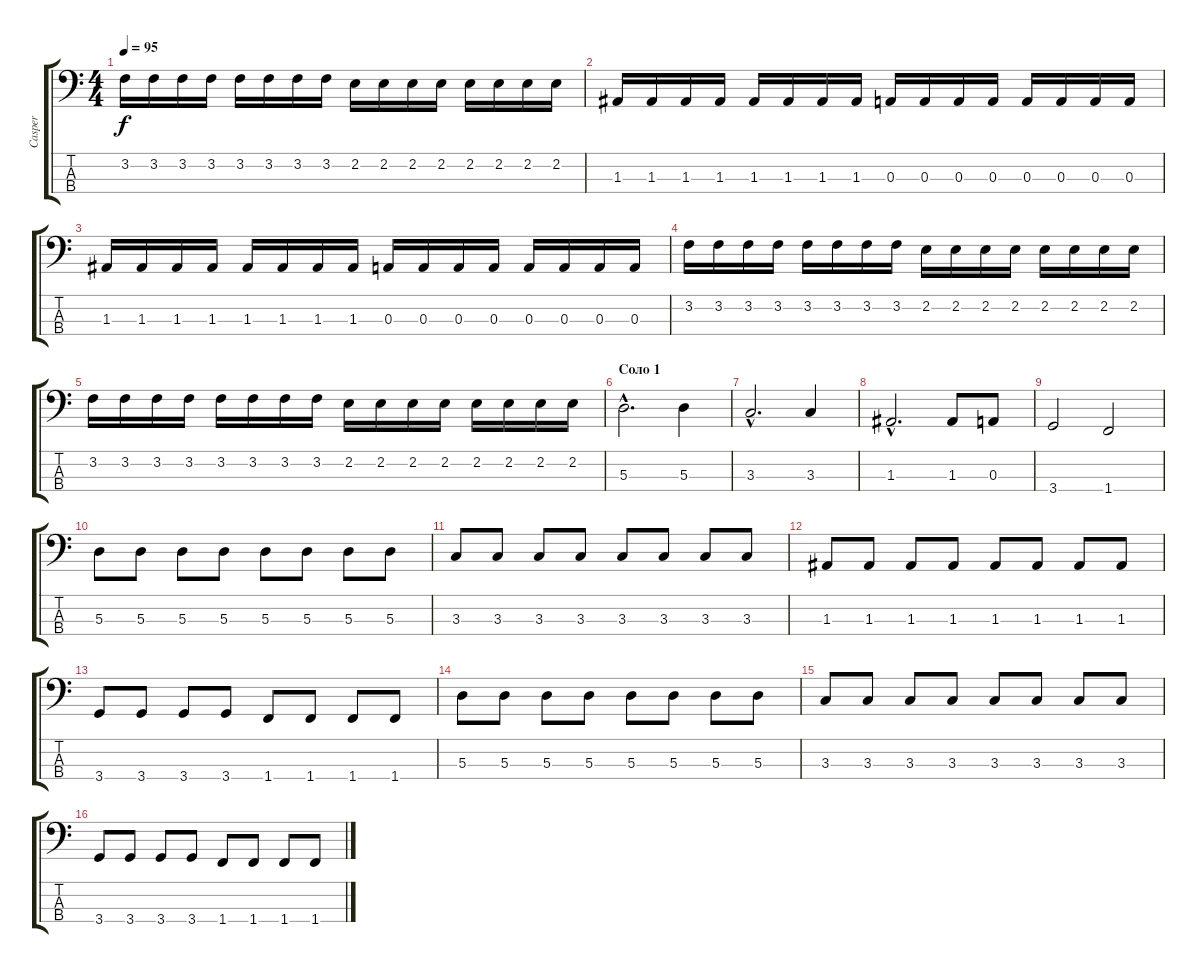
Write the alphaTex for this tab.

\track ("Casper" "Casper") {instrument electricbasspick}
\staff {score tabs}
\tuning (G2 D2 A1 E1) {hide}
\ts (4 4)
\tempo 95
\clef f4
\ks c
3.2.16{dy f} 3.2.16 3.2.16 3.2.16 3.2.16 3.2.16 3.2.16 3.2.16 2.2.16 2.2.16 2.2.16 2.2.16 2.2.16 2.2.16 2.2.16 2.2.16 |
1.3.16 1.3.16 1.3.16 1.3.16 1.3.16 1.3.16 1.3.16 1.3.16 0.3.16 0.3.16 0.3.16 0.3.16 0.3.16 0.3.16 0.3.16 0.3.16 |
1.3.16 1.3.16 1.3.16 1.3.16 1.3.16 1.3.16 1.3.16 1.3.16 0.3.16 0.3.16 0.3.16 0.3.16 0.3.16 0.3.16 0.3.16 0.3.16 |
3.2.16 3.2.16 3.2.16 3.2.16 3.2.16 3.2.16 3.2.16 3.2.16 2.2.16 2.2.16 2.2.16 2.2.16 2.2.16 2.2.16 2.2.16 2.2.16 |
3.2.16 3.2.16 3.2.16 3.2.16 3.2.16 3.2.16 3.2.16 3.2.16 2.2.16 2.2.16 2.2.16 2.2.16 2.2.16 2.2.16 2.2.16 2.2.16 |
\section ("" "Соло 1")
5.3{hac}.2{d} 5.3.4 |
3.3{hac}.2{d} 3.3.4 |
1.3{hac}.2{d} 1.3.8 0.3.8 |
3.4.2 1.4.2 |
5.3.8 5.3.8 5.3.8 5.3.8 5.3.8 5.3.8 5.3.8 5.3.8 |
3.3.8 3.3.8 3.3.8 3.3.8 3.3.8 3.3.8 3.3.8 3.3.8 |
1.3.8 1.3.8 1.3.8 1.3.8 1.3.8 1.3.8 1.3.8 1.3.8 |
3.4.8 3.4.8 3.4.8 3.4.8 1.4.8 1.4.8 1.4.8 1.4.8 |
5.3.8 5.3.8 5.3.8 5.3.8 5.3.8 5.3.8 5.3.8 5.3.8 |
3.3.8 3.3.8 3.3.8 3.3.8 3.3.8 3.3.8 3.3.8 3.3.8 |
3.4.8 3.4.8 3.4.8 3.4.8 1.4.8 1.4.8 1.4.8 1.4.8
